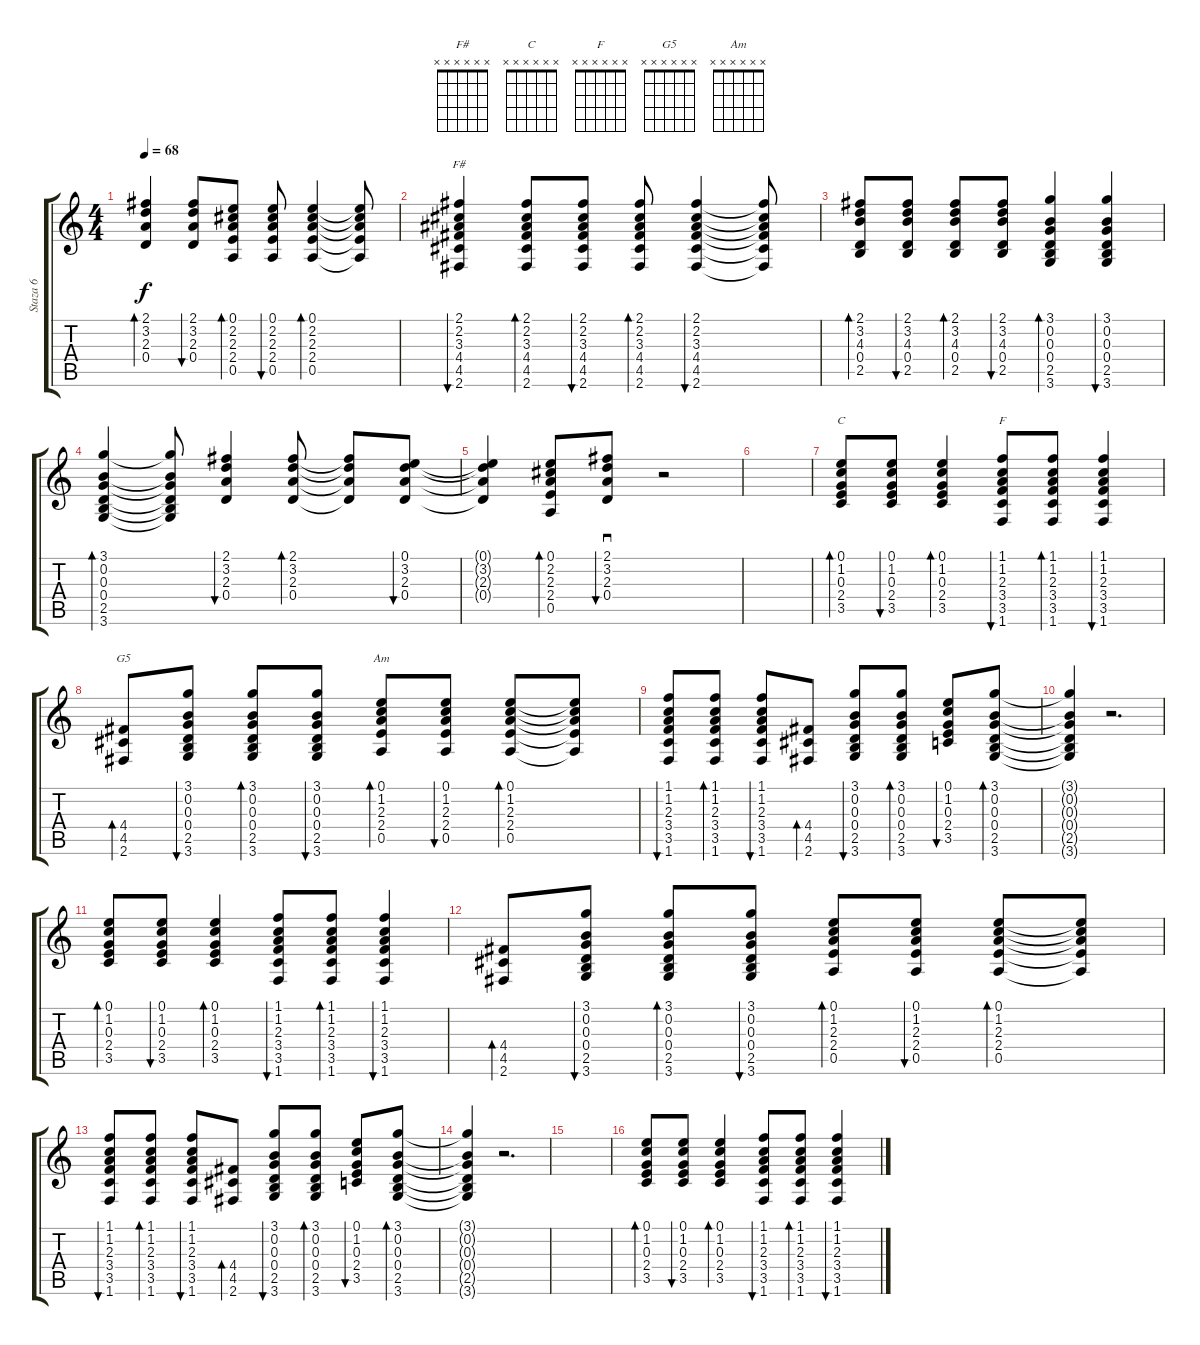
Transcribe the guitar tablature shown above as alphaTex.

\track ("Staza 6" "Staza 6") {instrument acousticguitarsteel}
\staff {score tabs}
\tuning (E4 B3 G3 D3 A2 E2) {hide}
\chord ("F#" x x x x x x)
\chord ("C" x x x x x x)
\chord ("F" x x x x x x)
\chord ("G5" x x x x x x)
\chord ("Am" x x x x x x)
\ts (4 4)
\tempo 68
\clef g2
\ks c
(2.1 3.2 2.3 0.4).4{bd 60 dy f} (2.1 3.2 2.3 0.4).8{bu 60} (0.1 2.2 2.3 2.4 0.5).8{bd 60} (0.1 2.2 2.3 2.4 0.5).8{bu 60} (0.1 2.2 2.3 2.4 0.5).4{bd 60} (0.1{t} 2.2{t} 2.3{t} 2.4{t} 0.5{t}).8 |
(2.1 2.2 3.3 4.4 4.5 2.6).4{bu 60 ch "F#"} (2.1 2.2 3.3 4.4 4.5 2.6).8{bd 60} (2.1 2.2 3.3 4.4 4.5 2.6).8{bu 60} (2.1 2.2 3.3 4.4 4.5 2.6).8{bd 60} (2.1 2.2 3.3 4.4 4.5 2.6).4{bu 60} (2.1{t} 2.2{t} 3.3{t} 4.4{t} 4.5{t} 2.6{t}).8 |
(2.1 3.2 4.3 0.4 2.5).8{bd 60} (2.1 3.2 4.3 0.4 2.5).8{bu 60} (2.1 3.2 4.3 0.4 2.5).8{bd 60} (2.1 3.2 4.3 0.4 2.5).8{bu 60} (3.1 0.2 0.3 0.4 2.5 3.6).4{bd 60} (3.1 0.2 0.3 0.4 2.5 3.6).4{bu 60} |
(3.1 0.2 0.3 0.4 2.5 3.6).4{bd 60} (3.1{t} 0.2{t} 0.3{t} 0.4{t} 2.5{t} 3.6{t}).8 (2.1 3.2 2.3 0.4).4{bu 60} (2.1 3.2 2.3 0.4).8{bd 60} (2.1{t} 3.2{t} 2.3{t} 0.4{t}).8 (0.1 3.2 2.3 0.4).8{bu 60} |
(0.1{t} 3.2{t} 2.3{t} 0.4{t}).4 (0.1 2.2 2.3 2.4 0.5).8{bd 60} (2.1 3.2 2.3 0.4).8{sd bu 60} r.2 |
|
(0.1 1.2 0.3 2.4 3.5).8{bd 60 ch "C"} (0.1 1.2 0.3 2.4 3.5).8{bu 60} (0.1 1.2 0.3 2.4 3.5).4{bd 60} (1.1 1.2 2.3 3.4 3.5 1.6).8{bu 60 ch "F"} (1.1 1.2 2.3 3.4 3.5 1.6).8{bd 60} (1.1 1.2 2.3 3.4 3.5 1.6).4{bu 60} |
(4.4 4.5 2.6).8{bd 60 ch "G5"} (3.1 0.2 0.3 0.4 2.5 3.6).8{bu 60} (3.1 0.2 0.3 0.4 2.5 3.6).8{bd 60} (3.1 0.2 0.3 0.4 2.5 3.6).8{bu 60} (0.1 1.2 2.3 2.4 0.5).8{bd 60 ch "Am"} (0.1 1.2 2.3 2.4 0.5).8{bu 60} (0.1 1.2 2.3 2.4 0.5).8{bd 60} (0.1{t} 1.2{t} 2.3{t} 2.4{t} 0.5{t}).8 |
(1.1 1.2 2.3 3.4 3.5 1.6).8{bu 60} (1.1 1.2 2.3 3.4 3.5 1.6).8{bd 60} (1.1 1.2 2.3 3.4 3.5 1.6).8{bu 60} (4.4 4.5 2.6).8{bd 60} (3.1 0.2 0.3 0.4 2.5 3.6).8{bu 60} (3.1 0.2 0.3 0.4 2.5 3.6).8{bd 60} (0.1 1.2 0.3 2.4 3.5).8{bu 60} (3.1 0.2 0.3 0.4 2.5 3.6).8{bd 60} |
(3.1{t} 0.2{t} 0.3{t} 0.4{t} 2.5{t} 3.6{t}).4 r.2{d} |
(0.1 1.2 0.3 2.4 3.5).8{bd 60} (0.1 1.2 0.3 2.4 3.5).8{bu 60} (0.1 1.2 0.3 2.4 3.5).4{bd 60} (1.1 1.2 2.3 3.4 3.5 1.6).8{bu 60} (1.1 1.2 2.3 3.4 3.5 1.6).8{bd 60} (1.1 1.2 2.3 3.4 3.5 1.6).4{bu 60} |
(4.4 4.5 2.6).8{bd 60} (3.1 0.2 0.3 0.4 2.5 3.6).8{bu 60} (3.1 0.2 0.3 0.4 2.5 3.6).8{bd 60} (3.1 0.2 0.3 0.4 2.5 3.6).8{bu 60} (0.1 1.2 2.3 2.4 0.5).8{bd 60} (0.1 1.2 2.3 2.4 0.5).8{bu 60} (0.1 1.2 2.3 2.4 0.5).8{bd 60} (0.1{t} 1.2{t} 2.3{t} 2.4{t} 0.5{t}).8 |
(1.1 1.2 2.3 3.4 3.5 1.6).8{bu 60} (1.1 1.2 2.3 3.4 3.5 1.6).8{bd 60} (1.1 1.2 2.3 3.4 3.5 1.6).8{bu 60} (4.4 4.5 2.6).8{bd 60} (3.1 0.2 0.3 0.4 2.5 3.6).8{bu 60} (3.1 0.2 0.3 0.4 2.5 3.6).8{bd 60} (0.1 1.2 0.3 2.4 3.5).8{bu 60} (3.1 0.2 0.3 0.4 2.5 3.6).8{bd 60} |
(3.1{t} 0.2{t} 0.3{t} 0.4{t} 2.5{t} 3.6{t}).4 r.2{d} |
|
(0.1 1.2 0.3 2.4 3.5).8{bd 60} (0.1 1.2 0.3 2.4 3.5).8{bu 60} (0.1 1.2 0.3 2.4 3.5).4{bd 60} (1.1 1.2 2.3 3.4 3.5 1.6).8{bu 60} (1.1 1.2 2.3 3.4 3.5 1.6).8{bd 60} (1.1 1.2 2.3 3.4 3.5 1.6).4{bu 60}
